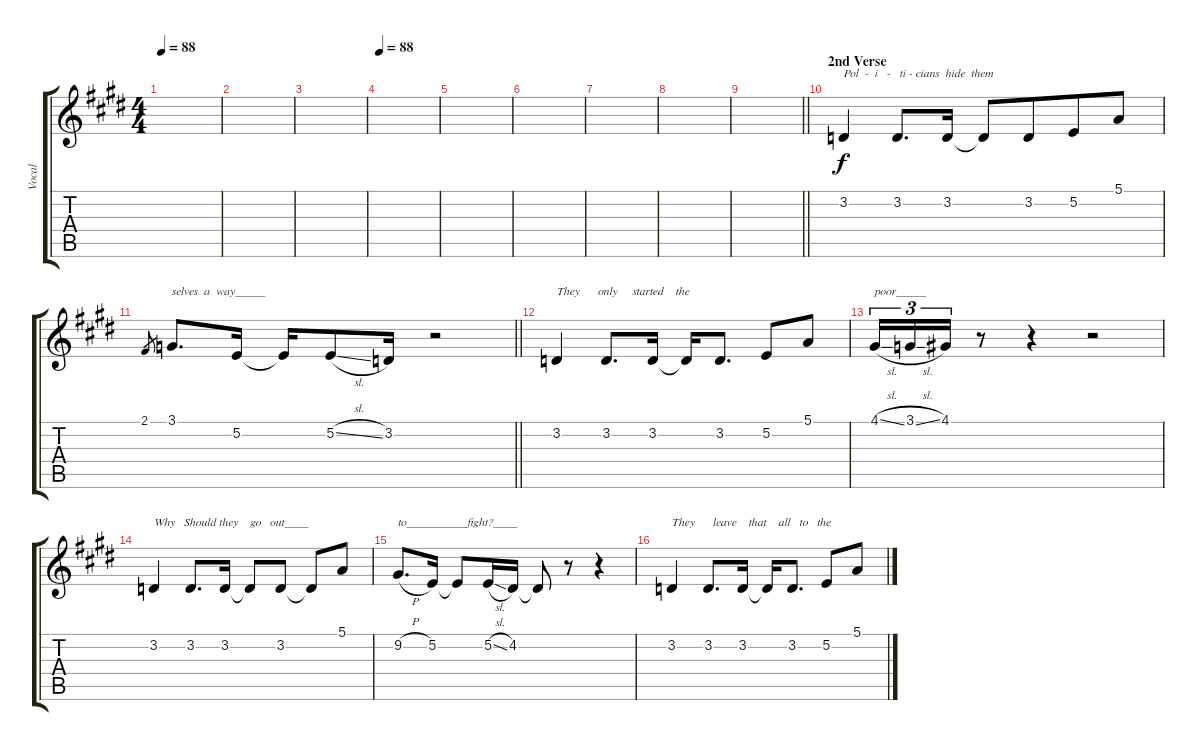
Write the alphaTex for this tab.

\track ("Vocal" "Vocal") {instrument brightacousticpiano}
\staff {score tabs}
\tuning (E4 B3 G3 D3 A2 E2) {hide}
\ts (4 4)
\tempo 88
\clef g2
\ks e
|
|
|
\tempo 88
|
|
|
|
|
\barLineRight lightlight
|
\section ("" "2nd Verse")
3.2.4{txt "Pol  -  i   -   ti - cians  hide  them"} 3.2.8{d} 3.2.16 3.2{t}.8 3.2.8{beam merge} 5.2.8 5.1.8 |
\barLineRight lightlight
2.1.8{gr} 3.1.8{d txt "selves  a  way_____"} 5.2.16 5.2{t}.16 5.2{sl}.8 3.2.16 r.2 |
3.2.4{txt "They      only     started    the"} 3.2.8{d} 3.2.16 3.2{t}.16 3.2.8{d beam split} 5.2.8{beam merge} 5.1.8 |
4.1{sl}.16{tu (3 2) txt "poor_____"} 3.1{sl}.16{tu (3 2)} 4.1.16{tu (3 2)} r.8 r.4 r.2 |
3.2.4{txt "Why   Should they    go   out____"} 3.2.8{d} 3.2.16 3.2{t}.8 3.2.8 3.2{t}.8 5.1.8 |
9.2{h}.8{d txt "to__________fight?____"} 5.2.16 5.2{t}.8 5.2{sl}.16 4.2.16 4.2{t}.8 r.8 r.4 |
3.2.4{txt "They      leave    that    all   to   the"} 3.2.8{d} 3.2.16 3.2{t}.16 3.2.8{d beam split} 5.2.8{beam merge} 5.1.8
